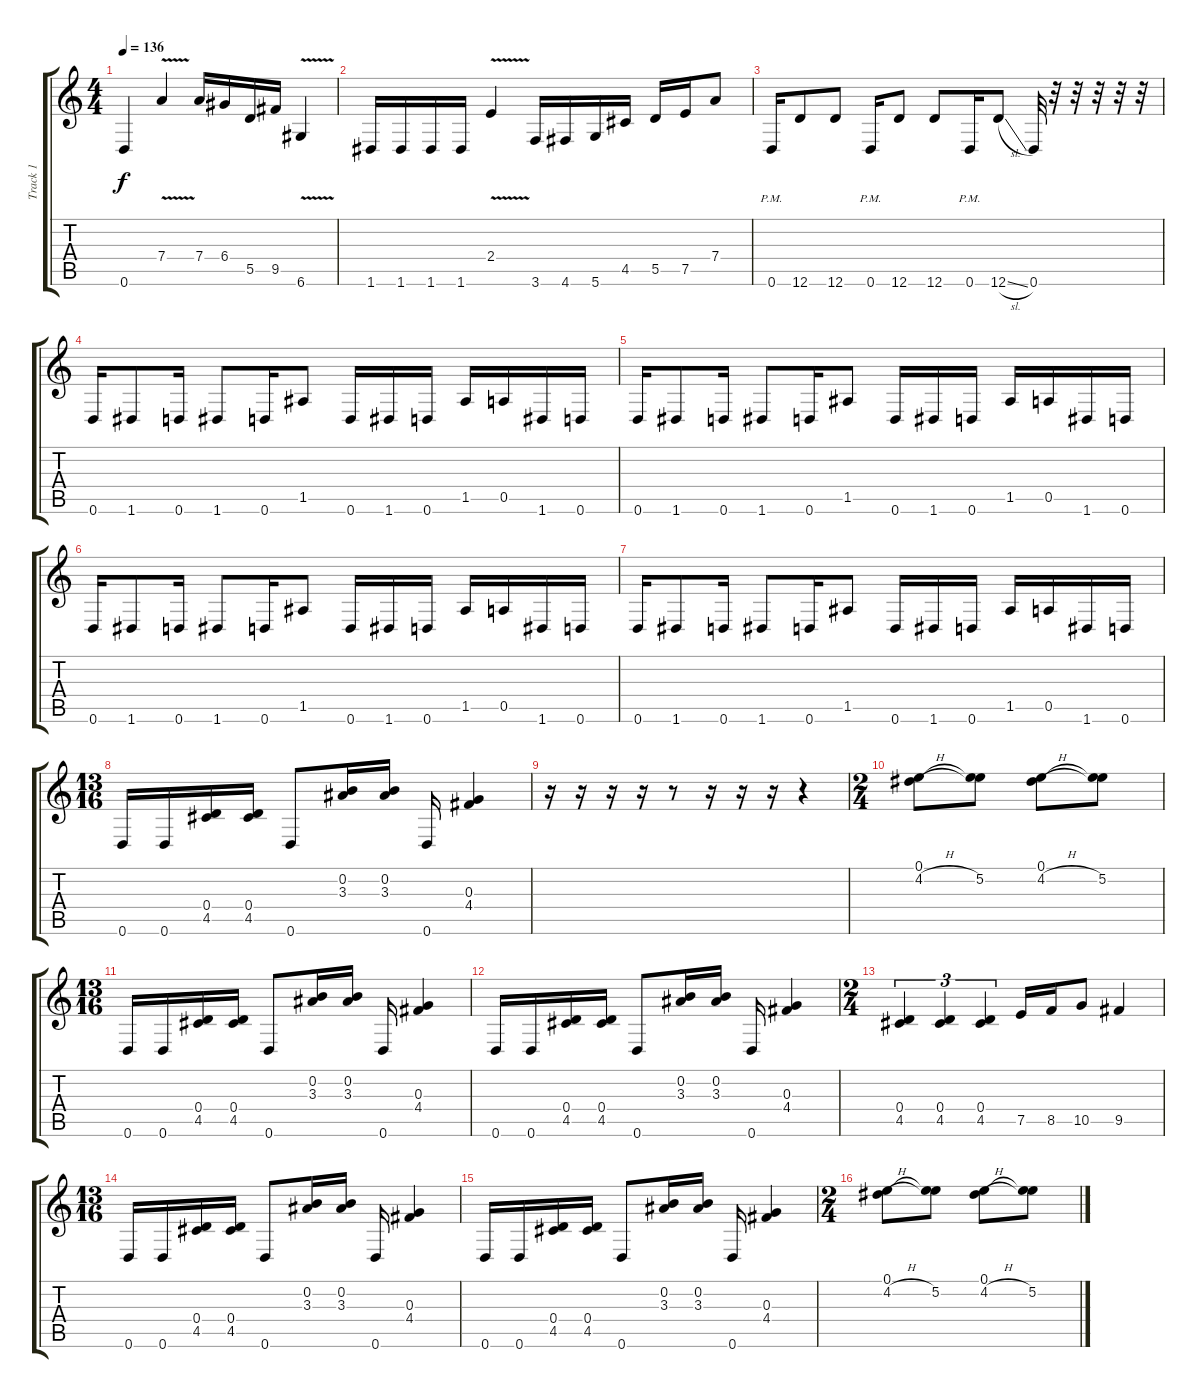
\track ("Track 1" "Track 1") {instrument overdrivenguitar}
\staff {score tabs}
\tuning (E4 B3 G3 D3 A2 D2) {hide}
\ts (4 4)
\tempo 136
\clef g2
\ks c
0.6.4{dy f} 7.4{v}.4 7.4.16 6.4.16 5.5.16 9.5.16 6.6{v}.4 |
1.6.16 1.6.16 1.6.16 1.6.16 2.4{v}.4 3.6.16 4.6.16 5.6.16 4.5.16 5.5.16 7.5.16 7.4.8 |
0.6{pm}.16 12.6.8 12.6.8 0.6{pm}.16 12.6.8 12.6.8 0.6{pm}.16 12.6{sl}.8 0.6.32 r.32 r.32 r.32 r.32 r.32 |
0.6.16 1.6.8 0.6.16 1.6.8 0.6.16 1.5.8 0.6.16 1.6.16 0.6.16 1.5.16 0.5.16 1.6.16 0.6.16 |
0.6.16 1.6.8 0.6.16 1.6.8 0.6.16 1.5.8 0.6.16 1.6.16 0.6.16 1.5.16 0.5.16 1.6.16 0.6.16 |
0.6.16 1.6.8 0.6.16 1.6.8 0.6.16 1.5.8 0.6.16 1.6.16 0.6.16 1.5.16 0.5.16 1.6.16 0.6.16 |
0.6.16 1.6.8 0.6.16 1.6.8 0.6.16 1.5.8 0.6.16 1.6.16 0.6.16 1.5.16 0.5.16 1.6.16 0.6.16 |
\ts (13 16)
0.6.16 0.6.16 (0.4 4.5).16 (0.4 4.5).16 0.6.8 (0.2 3.3).16 (0.2 3.3).16 0.6.16 (0.3 4.4).4 |
r.16 r.16 r.16 r.16 r.8 r.16 r.16 r.16 r.4 |
\ts (2 4)
(0.1 4.2{h}).8 (0.1{t} 5.2).8 (0.1 4.2{h}).8 (0.1{t} 5.2).8 |
\ts (13 16)
0.6.16 0.6.16 (0.4 4.5).16 (0.4 4.5).16 0.6.8 (0.2 3.3).16 (0.2 3.3).16 0.6.16 (0.3 4.4).4 |
0.6.16 0.6.16 (0.4 4.5).16 (0.4 4.5).16 0.6.8 (0.2 3.3).16 (0.2 3.3).16 0.6.16 (0.3 4.4).4 |
\ts (2 4)
(0.4 4.5).4{tu (3 2)} (0.4 4.5).4{tu (3 2)} (0.4 4.5).4{tu (3 2)} 7.5.16 8.5.16 10.5.8 9.5.4 |
\ts (13 16)
0.6.16 0.6.16 (0.4 4.5).16 (0.4 4.5).16 0.6.8 (0.2 3.3).16 (0.2 3.3).16 0.6.16 (0.3 4.4).4 |
0.6.16 0.6.16 (0.4 4.5).16 (0.4 4.5).16 0.6.8 (0.2 3.3).16 (0.2 3.3).16 0.6.16 (0.3 4.4).4 |
\ts (2 4)
(0.1 4.2{h}).8 (0.1{t} 5.2).8 (0.1 4.2{h}).8 (0.1{t} 5.2).8
